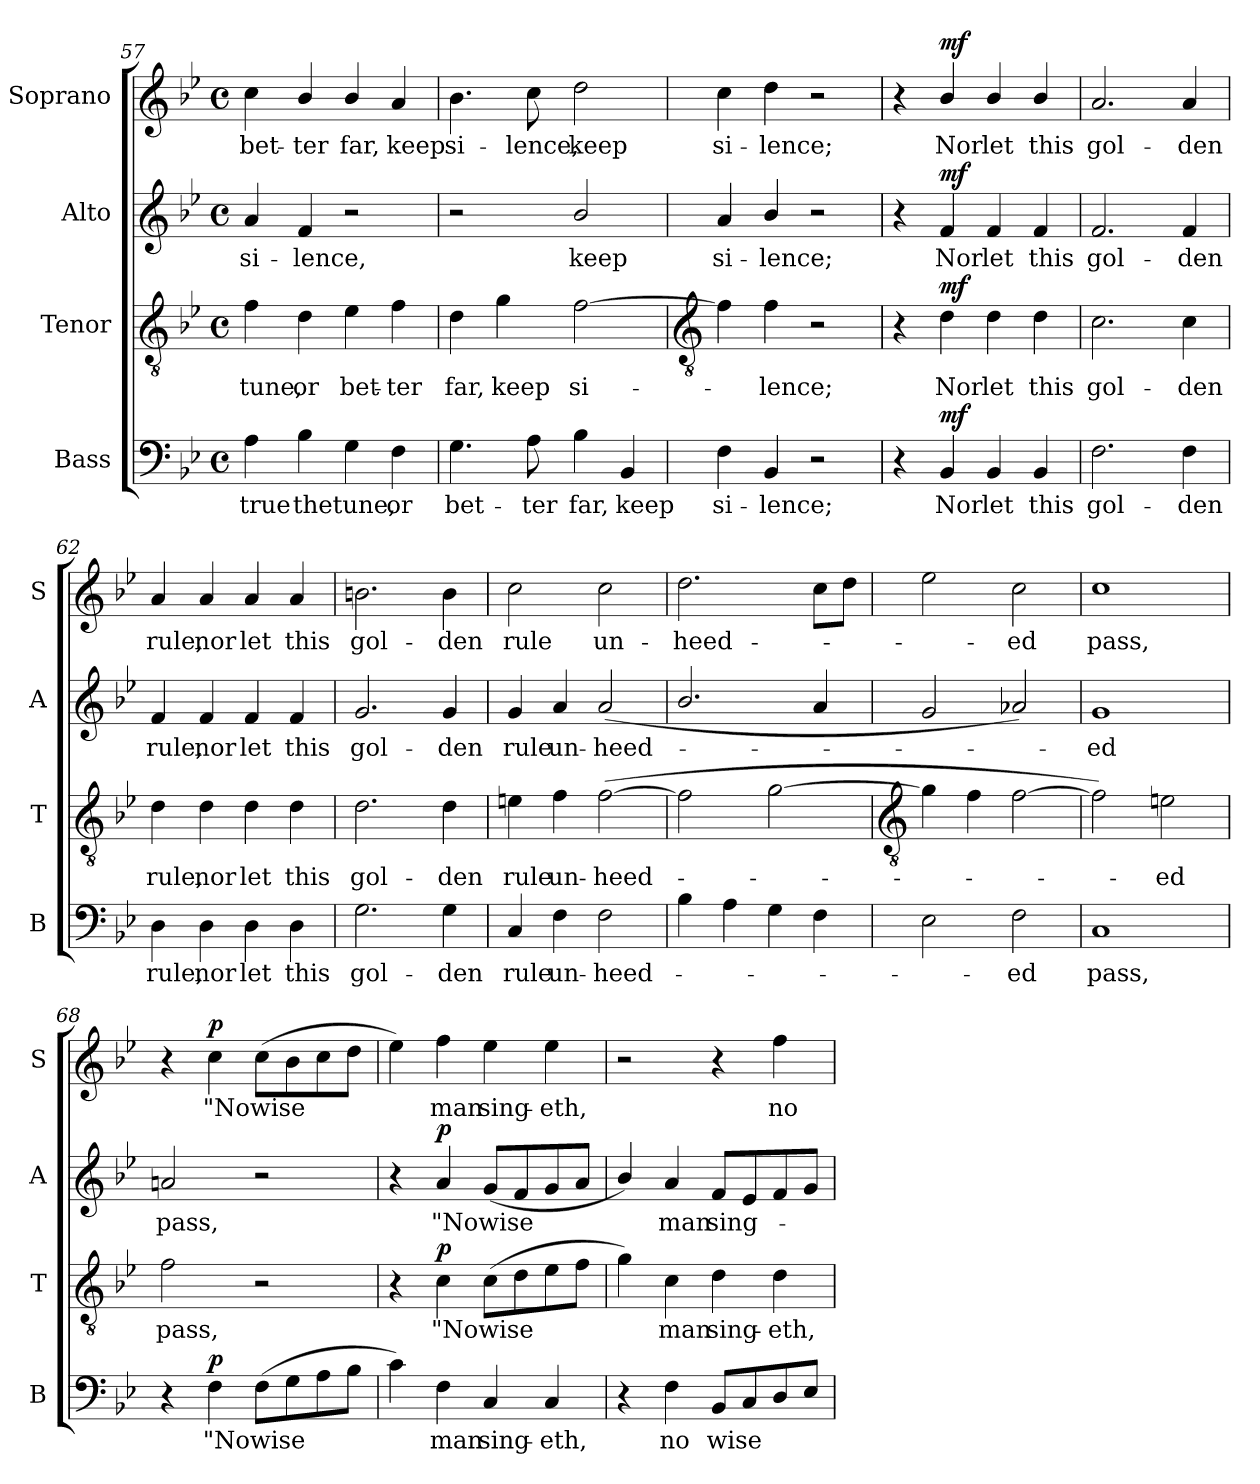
**kern	**text	**dynam	**kern	**text	**dynam	**kern	**text	**dynam	**kern	**text	**dynam
*part4	*part4	*part4	*part3	*part3	*part3	*part2	*part2	*part2	*part1	*part1	*part1
*staff4	*staff4	*staff4	*staff3	*staff3	*staff3	*staff2	*staff2	*staff2	*staff1	*staff1	*staff1
*I"Bass	*	*	*I"Tenor	*	*	*I"Alto	*	*	*I"Soprano	*	*
*I'B	*	*	*I'T	*	*	*I'A	*	*	*I'S	*	*
*clefF4	*	*	*clefGv2	*	*	*clefG2	*	*	*clefG2	*	*
*k[b-e-]	*	*	*k[b-e-]	*	*	*k[b-e-]	*	*	*k[b-e-]	*	*
*B-:	*	*	*B-:	*	*	*B-:	*	*	*B-:	*	*
*M4/4	*	*	*M4/4	*	*	*M4/4	*	*	*M4/4	*	*
*met(c)	*	*	*met(c)	*	*	*met(c)	*	*	*met(c)	*	*
=57	=57	=57	=57	=57	=57	=57	=57	=57	=57	=57	=57
!	!LO:LY:b	!	!	!LO:LY:b	!	!	!LO:LY:b	!	!	!LO:LY:b	!
4A\	true	.	4f\	tune,	.	4a/	si-	.	4cc\	bet-	.
!	!LO:LY:b	!	!	!LO:LY:b	!	!	!LO:LY:b	!	!	!LO:LY:b	!
4B-\	the	.	4d\	or	.	4f/	-lence,	.	4b-/	-ter	.
!	!LO:LY:b	!	!	!LO:LY:b	!	!	!	!	!	!LO:LY:b	!
4G\	tune,	.	4e-\	bet-	.	2r	.	.	4b-/	far,	.
!	!LO:LY:b	!	!	!LO:LY:b	!	!	!	!	!	!LO:LY:b	!
4F\	or	.	4f\	-ter	.	.	.	.	4a/	keep	.
=58	=58	=58	=58	=58	=58	=58	=58	=58	=58	=58	=58
!	!LO:LY:b	!	!	!LO:LY:b	!	!	!	!	!	!LO:LY:b	!
4.G\	bet-	.	4d\	far,	.	2r	.	.	4.b-\	si-	.
!	!	!	!	!LO:LY:b	!	!	!	!	!	!	!
.	.	.	4g\	keep	.	.	.	.	.	.	.
!	!LO:LY:b	!	!	!	!	!	!	!	!	!LO:LY:b	!
8A\	-ter	.	.	.	.	.	.	.	8cc\	-lence,	.
!	!LO:LY:b	!	!	!LO:LY:b	!	!	!LO:LY:b	!	!	!LO:LY:b	!
4B-\	far,	.	[2f\	si-	.	2b-/	keep	.	2dd\	keep	.
!	!LO:LY:b	!	!	!	!	!	!	!	!	!	!
4BB-/	keep	.	.	.	.	.	.	.	.	.	.
!!LO:LB:g=z
=59	=59	=59	=59	=59	=59	=59	=59	=59	=59	=59	=59
*	*	*	*clefGv2	*	*	*	*	*	*	*	*
!	!LO:LY:b	!	!	!	!	!	!LO:LY:b	!	!	!LO:LY:b	!
4F\	si-	.	4f]	.	.	4a/	si-	.	4cc\	si-	.
!	!LO:LY:b	!	!	!LO:LY:b	!	!	!LO:LY:b	!	!	!LO:LY:b	!
4BB-/	-lence;	.	4f\	lence;	.	4b-/	-lence;	.	4dd\	-lence;	.
2r	.	.	2r	.	.	2r	.	.	2r	.	.
=60	=60	=60	=60	=60	=60	=60	=60	=60	=60	=60	=60
4r	.	.	4r	.	.	4r	.	.	4r	.	.
!	!LO:LY:b	!LO:DY:b	!	!LO:LY:b	!LO:DY:b	!	!LO:LY:b	!LO:DY:b	!	!LO:LY:b	!LO:DY:b
4BB-/	Nor	mf	4d\	Nor	mf	4f/	Nor	mf	4b-/	Nor	mf
!	!LO:LY:b	!	!	!LO:LY:b	!	!	!LO:LY:b	!	!	!LO:LY:b	!
4BB-/	let	.	4d\	let	.	4f/	let	.	4b-/	let	.
!	!LO:LY:b	!	!	!LO:LY:b	!	!	!LO:LY:b	!	!	!LO:LY:b	!
4BB-	this	.	4d	this	.	4f	this	.	4b-/	this	.
=61	=61	=61	=61	=61	=61	=61	=61	=61	=61	=61	=61
!	!LO:LY:b	!	!	!LO:LY:b	!	!	!LO:LY:b	!	!	!LO:LY:b	!
2.F\	gol-	.	2.c\	gol-	.	2.f/	gol-	.	2.a/	gol-	.
!	!LO:LY:b	!	!	!LO:LY:b	!	!	!LO:LY:b	!	!	!LO:LY:b	!
4F\	-den	.	4c\	-den	.	4f/	-den	.	4a/	-den	.
=62	=62	=62	=62	=62	=62	=62	=62	=62	=62	=62	=62
!	!LO:LY:b	!	!	!LO:LY:b	!	!	!LO:LY:b	!	!	!LO:LY:b	!
4D\	rule,	.	4d\	rule,	.	4f/	rule,	.	4a/	rule,	.
!	!LO:LY:b	!	!	!LO:LY:b	!	!	!LO:LY:b	!	!	!LO:LY:b	!
4D\	nor	.	4d\	nor	.	4f/	nor	.	4a/	nor	.
!	!LO:LY:b	!	!	!LO:LY:b	!	!	!LO:LY:b	!	!	!LO:LY:b	!
4D	let	.	4d	let	.	4f	let	.	4a	let	.
!	!LO:LY:b	!	!	!LO:LY:b	!	!	!LO:LY:b	!	!	!LO:LY:b	!
4D	this	.	4d	this	.	4f	this	.	4a	this	.
=63	=63	=63	=63	=63	=63	=63	=63	=63	=63	=63	=63
!	!LO:LY:b	!	!	!LO:LY:b	!	!	!LO:LY:b	!	!	!LO:LY:b	!
2.G	gol-	.	2.d	gol-	.	2.g	gol-	.	2.bn	gol-	.
!	!LO:LY:b	!	!	!LO:LY:b	!	!	!LO:LY:b	!	!	!LO:LY:b	!
4G	-den	.	4d	-den	.	4g	-den	.	4b	-den	.
=64	=64	=64	=64	=64	=64	=64	=64	=64	=64	=64	=64
!	!LO:LY:b	!	!	!LO:LY:b	!	!	!LO:LY:b	!	!	!LO:LY:b	!
4C/	rule	.	4en\	rule	.	4g/	rule	.	2cc\	rule	.
!	!LO:LY:b	!	!	!LO:LY:b	!	!	!LO:LY:b	!	!	!	!
4F\	un-	.	4f\	un-	.	4a/	un-	.	.	.	.
!	!LO:LY:b	!	!	!LO:LY:b	!	!	!LO:LY:b	!	!	!LO:LY:b	!
2F\	-heed-	.	(>[2f\	-heed-	.	(<2a/	-heed-	.	2cc\	un-	.
=65	=65	=65	=65	=65	=65	=65	=65	=65	=65	=65	=65
!	!	!	!	!	!	!	!	!	!	!LO:LY:b	!
4B-\	.	.	2f\]	.	.	2.b-/	.	.	2.dd\	-heed-	.
4A\	.	.	.	.	.	.	.	.	.	.	.
4G\	.	.	[2g\	.	.	.	.	.	.	.	.
4F\	.	.	.	.	.	4a/	.	.	8cc\L	.	.
.	.	.	.	.	.	.	.	.	8dd\J	.	.
!!LO:LB:g=z
=66	=66	=66	=66	=66	=66	=66	=66	=66	=66	=66	=66
*	*	*	*clefGv2	*	*	*	*	*	*	*	*
2E-\	.	.	4g\]	.	.	2g/	.	.	2ee-\	.	.
.	.	.	4f\	.	.	.	.	.	.	.	.
!	!LO:LY:b	!	!	!	!	!	!	!	!	!LO:LY:b	!
2F\	ed	.	[2f\	.	.	2a-X/)	.	.	2cc\	ed	.
=67	=67	=67	=67	=67	=67	=67	=67	=67	=67	=67	=67
!	!LO:LY:b	!	!	!	!	!	!LO:LY:b	!	!	!LO:LY:b	!
1C	pass,	.	2f\])	.	.	1g	ed	.	1cc	pass,	.
!	!	!	!	!LO:LY:b	!	!	!	!	!	!	!
.	.	.	2en\	ed	.	.	.	.	.	.	.
=68	=68	=68	=68	=68	=68	=68	=68	=68	=68	=68	=68
!	!	!	!	!LO:LY:b	!	!	!LO:LY:b	!	!	!	!
4r	.	.	2f	pass,	.	2an	pass,	.	4r	.	.
!	!LO:LY:b	!LO:DY:b	!	!	!	!	!	!	!	!LO:LY:b	!LO:DY:b
4F\	"No	p	.	.	.	.	.	.	4cc\	"No	p
!	!LO:LY:b	!	!	!	!	!	!	!	!	!LO:LY:b	!
(>8F\L	wise	.	2r	.	.	2r	.	.	(>8cc\L	wise	.
8G\	.	.	.	.	.	.	.	.	8b-\	.	.
8A\	.	.	.	.	.	.	.	.	8cc\	.	.
8B-\J	.	.	.	.	.	.	.	.	8dd\J	.	.
=69	=69	=69	=69	=69	=69	=69	=69	=69	=69	=69	=69
4c\)	.	.	4r	.	.	4r	.	.	4ee-\)	.	.
!	!LO:LY:b	!	!	!LO:LY:b	!LO:DY:b	!	!LO:LY:b	!LO:DY:b	!	!LO:LY:b	!
4F\	man	.	4c\	"No	p	4a/	"No	p	4ff\	man	.
!	!LO:LY:b	!	!	!LO:LY:b	!	!	!LO:LY:b	!	!	!LO:LY:b	!
4C/	sing-	.	(>8c\L	wise	.	(<8g/L	wise	.	4ee-\	sing-	.
.	.	.	8d\	.	.	8f/	.	.	.	.	.
!	!LO:LY:b	!	!	!	!	!	!	!	!	!LO:LY:b	!
4C	-eth,	.	8e-\	.	.	8g/	.	.	4ee-	-eth,	.
.	.	.	8f\J	.	.	8a/J	.	.	.	.	.
=70	=70	=70	=70	=70	=70	=70	=70	=70	=70	=70	=70
4r	.	.	4g\)	.	.	4b-/)	.	.	2r	.	.
!	!LO:LY:b	!	!	!LO:LY:b	!	!	!LO:LY:b	!	!	!	!
4F\	no	.	4c\	man	.	4a/	man	.	.	.	.
!	!LO:LY:b	!	!	!LO:LY:b	!	!	!LO:LY:b	!	!	!	!
8BB-/L	wise	.	4d\	sing-	.	8f/L	sing-	.	4r	.	.
8C/	.	.	.	.	.	8e-/	.	.	.	.	.
!	!	!	!	!LO:LY:b	!	!	!	!	!	!LO:LY:b	!
8D/	.	.	4d	-eth,	.	8f/	.	.	4ff\	no	.
8E-/J	.	.	.	.	.	8g/J	.	.	.	.	.
=	=	=	=	=	=	=	=	=	=	=	=
*-	*-	*-	*-	*-	*-	*-	*-	*-	*-	*-	*-
